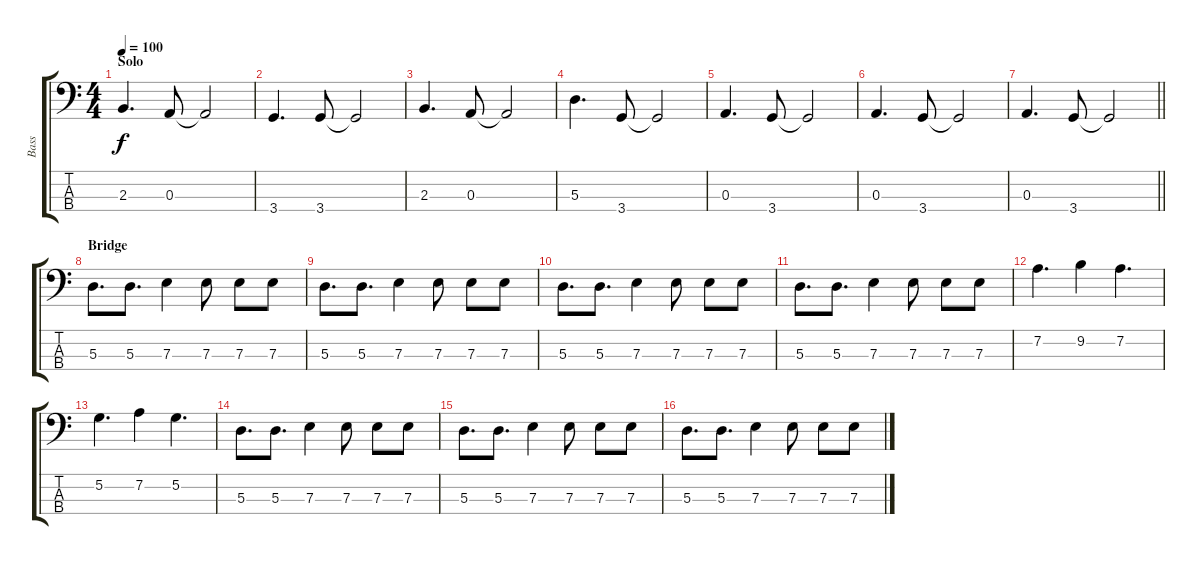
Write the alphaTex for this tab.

\track ("Bass" "Bass") {instrument electricbassfinger}
\staff {score tabs}
\tuning (G2 D2 A1 E1) {hide}
\ts (4 4)
\section ("" "Solo")
\tempo 100
\clef f4
\ks c
2.3.4{d dy f} 0.3.8 0.3{t}.2 |
3.4.4{d} 3.4.8 3.4{t}.2 |
2.3.4{d} 0.3.8 0.3{t}.2 |
5.3.4{d} 3.4.8 3.4{t}.2 |
0.3.4{d} 3.4.8 3.4{t}.2 |
0.3.4{d} 3.4.8 3.4{t}.2 |
\barLineRight lightlight
0.3.4{d} 3.4.8 3.4{t}.2 |
\section ("" "Bridge")
5.3.8{d} 5.3.8{d} 7.3.4 7.3.8 7.3.8 7.3.8 |
5.3.8{d} 5.3.8{d} 7.3.4 7.3.8 7.3.8 7.3.8 |
5.3.8{d} 5.3.8{d} 7.3.4 7.3.8 7.3.8 7.3.8 |
5.3.8{d} 5.3.8{d} 7.3.4 7.3.8 7.3.8 7.3.8 |
7.2.4{d} 9.2.4 7.2.4{d} |
5.2.4{d} 7.2.4 5.2.4{d} |
5.3.8{d} 5.3.8{d} 7.3.4 7.3.8 7.3.8 7.3.8 |
5.3.8{d} 5.3.8{d} 7.3.4 7.3.8 7.3.8 7.3.8 |
5.3.8{d} 5.3.8{d} 7.3.4 7.3.8 7.3.8 7.3.8
